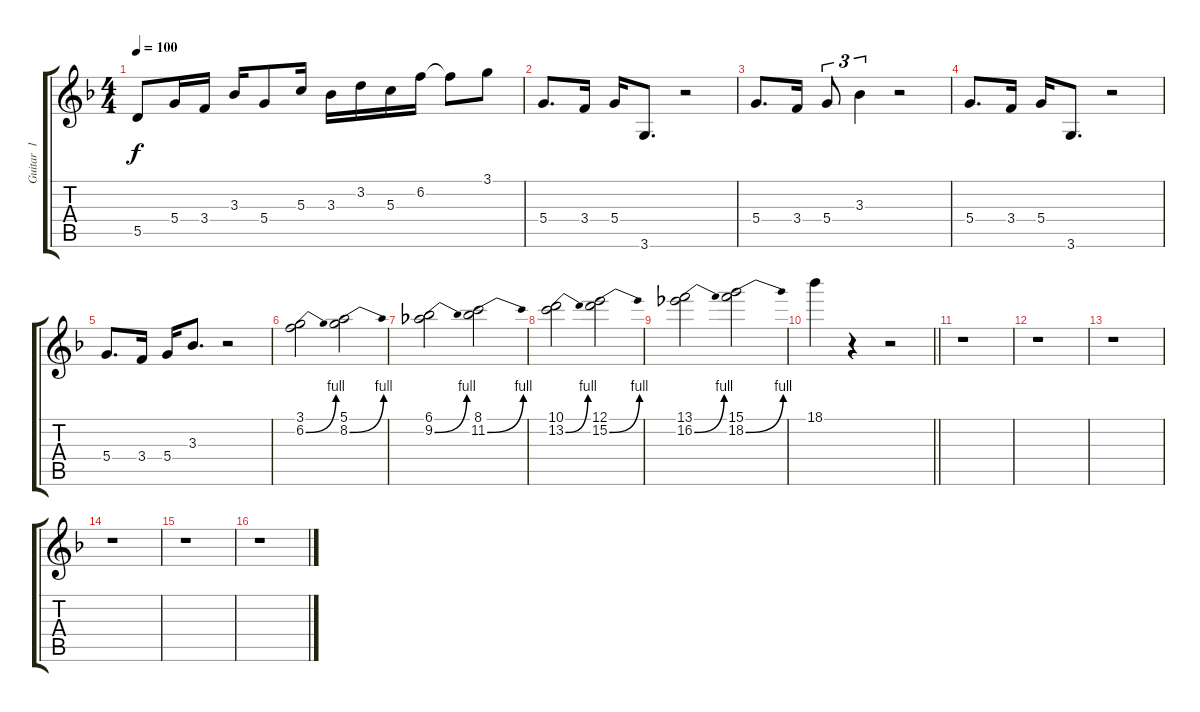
\track ("Guitar  1        " "Guitar  1 ") {instrument distortionguitar}
\staff {score tabs}
\tuning (E4 B3 G3 D3 A2 E2) {hide}
\ts (4 4)
\tempo 100
\clef g2
\ks f
5.5.8{dy f} 5.4.16 3.4.16 3.3.16 5.4.8 5.3.16 3.3.16 3.2.16 5.3.16 6.2.16 6.2{t}.8 3.1.8 |
5.4.8{d} 3.4.16 5.4.16 3.6.8{d} r.2 |
5.4.8{d} 3.4.16 5.4.8{tu (3 2)} 3.3.4{tu (3 2)} r.2 |
5.4.8{d} 3.4.16 5.4.16 3.6.8{d} r.2 |
5.4.8{d} 3.4.16 5.4.16 3.3.8{d} r.2 |
(3.1 6.2{be (bend 0 0 60 4)}).2 (5.1 8.2{be (bend 0 0 60 4)}).2 |
(6.1 9.2{be (bend 0 0 60 4)}).2 (8.1 11.2{be (bend 0 0 60 4)}).2 |
(10.1 13.2{be (bend 0 0 60 4)}).2 (12.1 15.2{be (bend 0 0 60 4)}).2 |
(13.1 16.2{be (bend 0 0 60 4)}).2 (15.1 18.2{be (bend 0 0 60 4)}).2 |
\barLineRight lightlight
18.1.4 r.4 r.2 |
r.1 |
r.1 |
r.1 |
r.1 |
r.1 |
r.1
